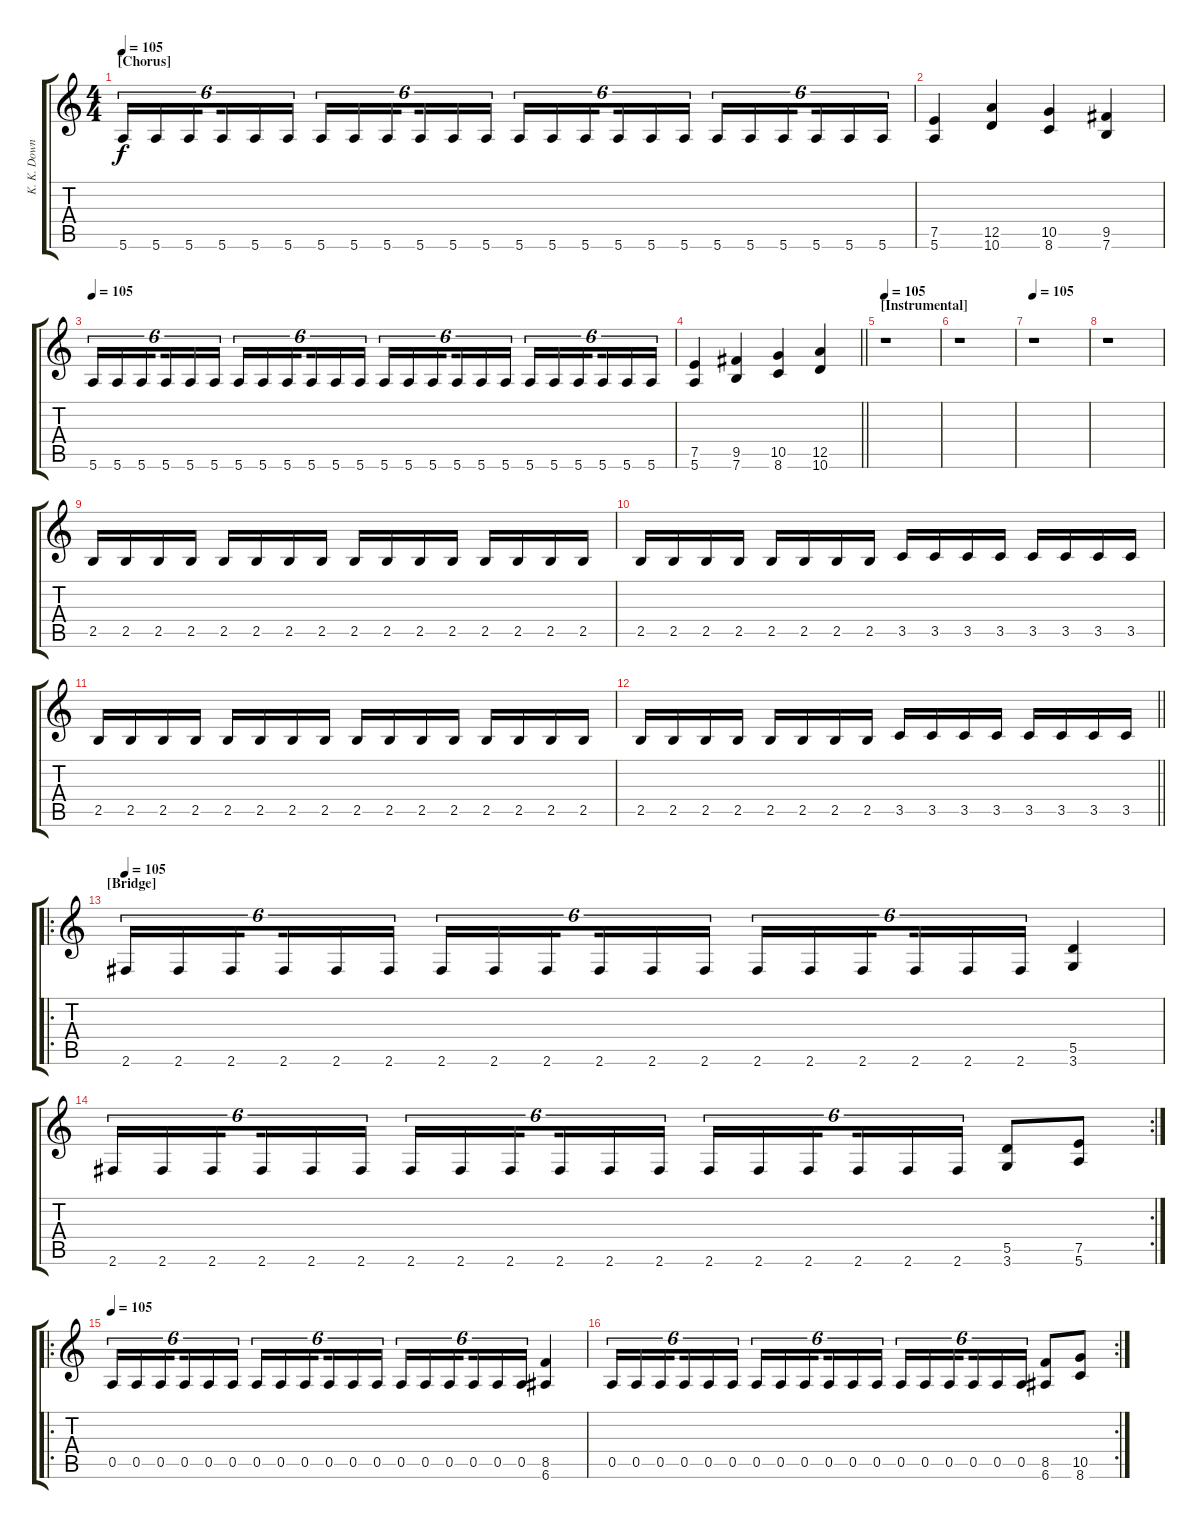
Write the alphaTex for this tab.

\track ("K. K. Downing" "K. K. Down") {instrument distortionguitar}
\staff {score tabs}
\tuning (E4 B3 G3 D3 A2 E2) {hide}
\ts (4 4)
\section ("" "[Chorus]")
\tempo 105
\clef g2
\ks c
5.6.16{tu (6 4) dy f} 5.6.16{tu (6 4)} 5.6.16{tu (6 4) beam splitsecondary} 5.6.16{tu (6 4)} 5.6.16{tu (6 4)} 5.6.16{tu (6 4)} 5.6.16{tu (6 4)} 5.6.16{tu (6 4)} 5.6.16{tu (6 4) beam splitsecondary} 5.6.16{tu (6 4)} 5.6.16{tu (6 4)} 5.6.16{tu (6 4)} 5.6.16{tu (6 4)} 5.6.16{tu (6 4)} 5.6.16{tu (6 4) beam splitsecondary} 5.6.16{tu (6 4)} 5.6.16{tu (6 4)} 5.6.16{tu (6 4)} 5.6.16{tu (6 4)} 5.6.16{tu (6 4)} 5.6.16{tu (6 4) beam splitsecondary} 5.6.16{tu (6 4)} 5.6.16{tu (6 4)} 5.6.16{tu (6 4)} |
(7.5 5.6).4 (12.5 10.6).4 (10.5 8.6).4 (9.5 7.6).4 |
\tempo 105
5.6.16{tu (6 4)} 5.6.16{tu (6 4)} 5.6.16{tu (6 4) beam splitsecondary} 5.6.16{tu (6 4)} 5.6.16{tu (6 4)} 5.6.16{tu (6 4)} 5.6.16{tu (6 4)} 5.6.16{tu (6 4)} 5.6.16{tu (6 4) beam splitsecondary} 5.6.16{tu (6 4)} 5.6.16{tu (6 4)} 5.6.16{tu (6 4)} 5.6.16{tu (6 4)} 5.6.16{tu (6 4)} 5.6.16{tu (6 4) beam splitsecondary} 5.6.16{tu (6 4)} 5.6.16{tu (6 4)} 5.6.16{tu (6 4)} 5.6.16{tu (6 4)} 5.6.16{tu (6 4)} 5.6.16{tu (6 4) beam splitsecondary} 5.6.16{tu (6 4)} 5.6.16{tu (6 4)} 5.6.16{tu (6 4)} |
\barLineRight lightlight
(7.5 5.6).4 (9.5 7.6).4 (10.5 8.6).4 (12.5 10.6).4 |
\section ("" "[Instrumental]")
\tempo 105
r.1 |
r.1 |
\tempo 105
r.1 |
r.1 |
2.5.16 2.5.16 2.5.16 2.5.16 2.5.16 2.5.16 2.5.16 2.5.16 2.5.16 2.5.16 2.5.16 2.5.16 2.5.16 2.5.16 2.5.16 2.5.16 |
2.5.16 2.5.16 2.5.16 2.5.16 2.5.16 2.5.16 2.5.16 2.5.16 3.5.16 3.5.16 3.5.16 3.5.16 3.5.16 3.5.16 3.5.16 3.5.16 |
2.5.16 2.5.16 2.5.16 2.5.16 2.5.16 2.5.16 2.5.16 2.5.16 2.5.16 2.5.16 2.5.16 2.5.16 2.5.16 2.5.16 2.5.16 2.5.16 |
\barLineRight lightlight
2.5.16 2.5.16 2.5.16 2.5.16 2.5.16 2.5.16 2.5.16 2.5.16 3.5.16 3.5.16 3.5.16 3.5.16 3.5.16 3.5.16 3.5.16 3.5.16 |
\ro
\section ("" "[Bridge]")
\tempo 105
2.6.16{tu (6 4)} 2.6.16{tu (6 4)} 2.6.16{tu (6 4) beam splitsecondary} 2.6.16{tu (6 4)} 2.6.16{tu (6 4)} 2.6.16{tu (6 4)} 2.6.16{tu (6 4)} 2.6.16{tu (6 4)} 2.6.16{tu (6 4) beam splitsecondary} 2.6.16{tu (6 4)} 2.6.16{tu (6 4)} 2.6.16{tu (6 4)} 2.6.16{tu (6 4)} 2.6.16{tu (6 4)} 2.6.16{tu (6 4) beam splitsecondary} 2.6.16{tu (6 4)} 2.6.16{tu (6 4)} 2.6.16{tu (6 4)} (5.5 3.6).4 |
\rc 2
2.6.16{tu (6 4)} 2.6.16{tu (6 4)} 2.6.16{tu (6 4) beam splitsecondary} 2.6.16{tu (6 4)} 2.6.16{tu (6 4)} 2.6.16{tu (6 4)} 2.6.16{tu (6 4)} 2.6.16{tu (6 4)} 2.6.16{tu (6 4) beam splitsecondary} 2.6.16{tu (6 4)} 2.6.16{tu (6 4)} 2.6.16{tu (6 4)} 2.6.16{tu (6 4)} 2.6.16{tu (6 4)} 2.6.16{tu (6 4) beam splitsecondary} 2.6.16{tu (6 4)} 2.6.16{tu (6 4)} 2.6.16{tu (6 4)} (5.5 3.6).8 (7.5 5.6).8 |
\ro
\tempo 105
0.5.16{tu (6 4)} 0.5.16{tu (6 4)} 0.5.16{tu (6 4) beam splitsecondary} 0.5.16{tu (6 4)} 0.5.16{tu (6 4)} 0.5.16{tu (6 4)} 0.5.16{tu (6 4)} 0.5.16{tu (6 4)} 0.5.16{tu (6 4) beam splitsecondary} 0.5.16{tu (6 4)} 0.5.16{tu (6 4)} 0.5.16{tu (6 4)} 0.5.16{tu (6 4)} 0.5.16{tu (6 4)} 0.5.16{tu (6 4) beam splitsecondary} 0.5.16{tu (6 4)} 0.5.16{tu (6 4)} 0.5.16{tu (6 4)} (8.5 6.6).4 |
\rc 2
0.5.16{tu (6 4)} 0.5.16{tu (6 4)} 0.5.16{tu (6 4) beam splitsecondary} 0.5.16{tu (6 4)} 0.5.16{tu (6 4)} 0.5.16{tu (6 4)} 0.5.16{tu (6 4)} 0.5.16{tu (6 4)} 0.5.16{tu (6 4) beam splitsecondary} 0.5.16{tu (6 4)} 0.5.16{tu (6 4)} 0.5.16{tu (6 4)} 0.5.16{tu (6 4)} 0.5.16{tu (6 4)} 0.5.16{tu (6 4) beam splitsecondary} 0.5.16{tu (6 4)} 0.5.16{tu (6 4)} 0.5.16{tu (6 4)} (8.5 6.6).8 (10.5 8.6).8
